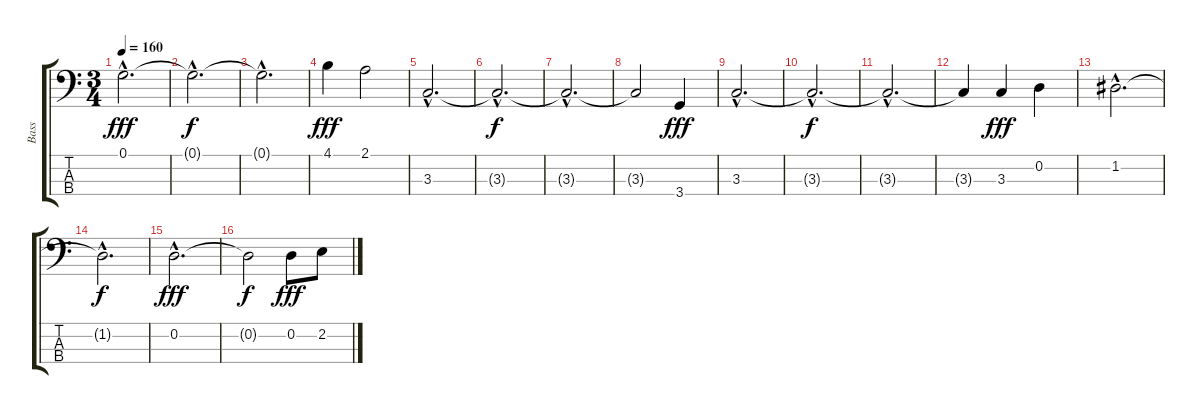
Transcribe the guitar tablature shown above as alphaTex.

\track ("Bass" "Bass") {instrument fretlessbass}
\staff {score tabs}
\tuning (G2 D2 A1 E1) {hide}
\ts (3 4)
\tempo 160
\clef f4
\ks c
0.1{hac}.2{d dy fff} |
0.1{hac t}.2{d dy f} |
0.1{hac t}.2{d} |
4.1.4{dy fff} 2.1.2 |
3.3{hac}.2{d} |
3.3{hac t}.2{d dy f} |
3.3{hac t}.2{d} |
3.3{t}.2 3.4.4{dy fff} |
3.3{hac}.2{d} |
3.3{hac t}.2{d dy f} |
3.3{hac t}.2{d} |
3.3{t}.4 3.3.4{dy fff} 0.2.4 |
1.2{hac}.2{d} |
1.2{hac t}.2{d dy f} |
0.2{hac}.2{d dy fff} |
0.2{t}.2{dy f} 0.2.8{dy fff} 2.2.8
